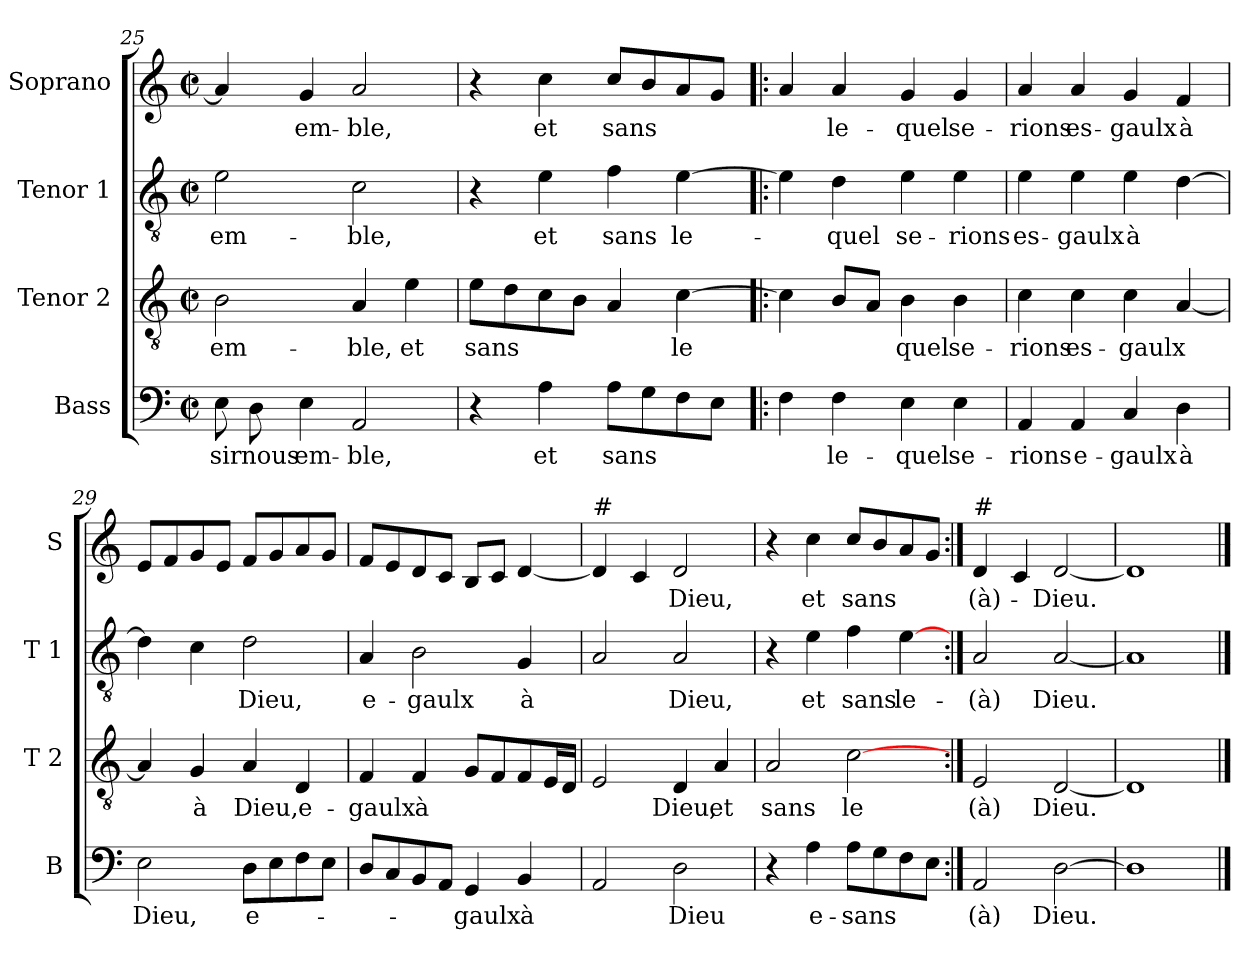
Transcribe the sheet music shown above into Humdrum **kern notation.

**kern	**text	**kern	**text	**kern	**text	**kern	**text
*part4	*part4	*part3	*part3	*part2	*part2	*part1	*part1
*staff4	*staff4	*staff3	*staff3	*staff2	*staff2	*staff1	*staff1
*I"Bass	*	*I"Tenor 2	*	*I"Tenor 1	*	*I"Soprano	*
*I'B	*	*I'T 2	*	*I'T 1	*	*I'S	*
*clefF4	*	*clefGv2	*	*clefGv2	*	*clefG2	*
*k[]	*	*k[]	*	*k[]	*	*k[]	*
*C:	*	*C:	*	*C:	*	*C:	*
*M2/2	*	*M2/2	*	*M2/2	*	*M2/2	*
*met(c|)	*	*met(c|)	*	*met(c|)	*	*met(c|)	*
=25	=25	=25	=25	=25	=25	=25	=25
!	!LO:LY:b	!	!LO:LY:b	!	!LO:LY:b	!	!
8E\	-sir	2B\	em-	2e\	em-	4a/]	.
!	!LO:LY:b	!	!	!	!	!	!
8D\	nous	.	.	.	.	.	.
!	!LO:LY:b	!	!	!	!	!	!LO:LY:b
4E\	em-	.	.	.	.	4g/	em-
!	!LO:LY:b	!	!LO:LY:b	!	!LO:LY:b	!	!LO:LY:b
2AA/	-ble,	4A/	-ble,	2c\	-ble,	2a/	-ble,
!	!	!	!LO:LY:b	!	!	!	!
.	.	4e\	et	.	.	.	.
!!LO:PB:g=z
=26	=26	=26	=26	=26	=26	=26	=26
!	!	!	!LO:LY:b	!	!	!	!
4r	.	8e\L	sans	4r	.	4r	.
.	.	8d\	.	.	.	.	.
!	!LO:LY:b	!	!	!	!LO:LY:b	!	!LO:LY:b
4A\	et	8c\	.	4e\	et	4cc\	et
.	.	8B\J	.	.	.	.	.
!	!LO:LY:b	!	!	!	!LO:LY:b	!	!LO:LY:b
8A\L	sans	4A/	.	4f\	sans	8cc/L	sans
8G\	.	.	.	.	.	8b/	.
!	!	!	!LO:LY:b	!	!LO:LY:b	!	!
8F\	.	[4c\	le	[4e\	le-	8a/	.
8E\J	.	.	.	.	.	8g/J	.
=27!|:	=27!|:	=27!|:	=27!|:	=27!|:	=27!|:	=27!|:	=27!|:
4F\	.	4c\]	.	4e\]	.	4a/	.
!	!LO:LY:b	!	!	!	!LO:LY:b	!	!LO:LY:b
4F\	le-	8B/L	.	4d\	-quel	4a/	le-
.	.	8A/J	.	.	.	.	.
!	!LO:LY:b	!	!LO:LY:b	!	!LO:LY:b	!	!LO:LY:b
4E\	-quel	4B\	quel	4e\	se-	4g/	-quel
!	!LO:LY:b	!	!LO:LY:b	!	!LO:LY:b	!	!LO:LY:b
4E\	se-	4B\	se-	4e\	-rions	4g/	se-
=28	=28	=28	=28	=28	=28	=28	=28
!	!LO:LY:b	!	!LO:LY:b	!	!LO:LY:b	!	!LO:LY:b
4AA/	-rions	4c\	-rions	4e\	es-	4a/	-rions
!	!LO:LY:b	!	!LO:LY:b	!	!LO:LY:b	!	!LO:LY:b
4AA/	e-	4c\	es-	4e\	-gaulx	4a/	es-
!	!LO:LY:b	!	!LO:LY:b	!	!LO:LY:b	!	!LO:LY:b
4C/	-gaulx	4c\	-gaulx	4e\	à	4g/	-gaulx
!	!LO:LY:b	!	!	!	!	!	!LO:LY:b
4D\	à	[4A/	.	[4d\	.	4f/	à
=29	=29	=29	=29	=29	=29	=29	=29
!	!LO:LY:b	!	!	!	!	!	!
2E\	Dieu,	4A/]	.	4d\]	.	8e/L	.
.	.	.	.	.	.	8f/	.
!	!	!	!LO:LY:b	!	!	!	!
.	.	4G/	à	4c\	.	8g/	.
.	.	.	.	.	.	8e/J	.
!	!LO:LY:b	!	!LO:LY:b	!	!LO:LY:b	!	!
8D\L	e-	4A/	Dieu,	2d\	Dieu,	8f/L	.
8E\	.	.	.	.	.	8g/	.
!	!	!	!LO:LY:b	!	!	!	!
8F\	.	4D/	e-	.	.	8a/	.
8E\J	.	.	.	.	.	8g/J	.
=30	=30	=30	=30	=30	=30	=30	=30
!	!	!	!LO:LY:b	!	!LO:LY:b	!	!
8D/L	.	4F/	-gaulx	4A/	e-	8f/L	.
8C/	.	.	.	.	.	8e/	.
!	!	!	!LO:LY:b	!	!LO:LY:b	!	!
8BB/	.	4F/	à	2B\	-gaulx	8d/	.
8AA/J	.	.	.	.	.	8c/J	.
!	!LO:LY:b	!	!	!	!	!	!
4GG/	-gaulx	8G/L	.	.	.	8B/L	.
.	.	8F/	.	.	.	8c/J	.
!	!LO:LY:b	!	!	!	!LO:LY:b	!	!
4BB/	à	8F/	.	4G/	à	[4d/	.
.	.	16E/L	.	.	.	.	.
.	.	16D/JJ	.	.	.	.	.
!!LO:LB:g=z
=31	=31	=31	=31	=31	=31	=31	=31
!	!	!	!	!	!	!LO:TX:a:t=#	!
2AA/	.	2E/	.	2A/	.	4d/]	.
.	.	.	.	.	.	4c/	.
!	!LO:LY:b	!	!LO:LY:b	!	!LO:LY:b	!	!LO:LY:b
2D\	Dieu	4D/	Dieu,	2A/	Dieu,	2d/	Dieu,
!	!	!	!LO:LY:b	!	!	!	!
.	.	4A/	et	.	.	.	.
=32	=32	=32	=32	=32	=32	=32	=32
!	!	!	!LO:LY:b	!	!	!	!
4r	.	2A/	sans	4r	.	4r	.
!	!LO:LY:b	!	!	!	!LO:LY:b	!	!LO:LY:b
4A\	e-	.	.	4e\	et	4cc\	et
!	!LO:LY:b	!	!LO:LY:b	!	!LO:LY:b	!	!LO:LY:b
8A\L	-sans	[2c\	le	4f\	sans	8cc/L	sans
8G\	.	.	.	.	.	8b/	.
!	!	!	!	!	!LO:LY:b	!	!
8F\	.	.	.	[4e\	le-	8a/	.
8E\J	.	.	.	.	.	8g/J	.
=33:|!	=33:|!	=33:|!	=33:|!	=33:|!	=33:|!	=33:|!	=33:|!
!	!	!	!	!	!	!LO:TX:a:t=#	!
!	!LO:LY:b	!	!LO:LY:b	!	!LO:LY:b	!	!LO:LY:b
2AA/	(à)	2E/	(à)	2A/	-(à)	4d/	(à)-
.	.	.	.	.	.	4c/	.
!	!LO:LY:b	!	!LO:LY:b	!	!LO:LY:b	!	!LO:LY:b
[2D\	Dieu.	[2D/	Dieu.	[2A/	Dieu.	[2d/	-Dieu.
=34	=34	=34	=34	=34	=34	=34	=34
1D]	.	1D]	.	1A]	.	1d]	.
==	==	==	==	==	==	==	==
*-	*-	*-	*-	*-	*-	*-	*-
